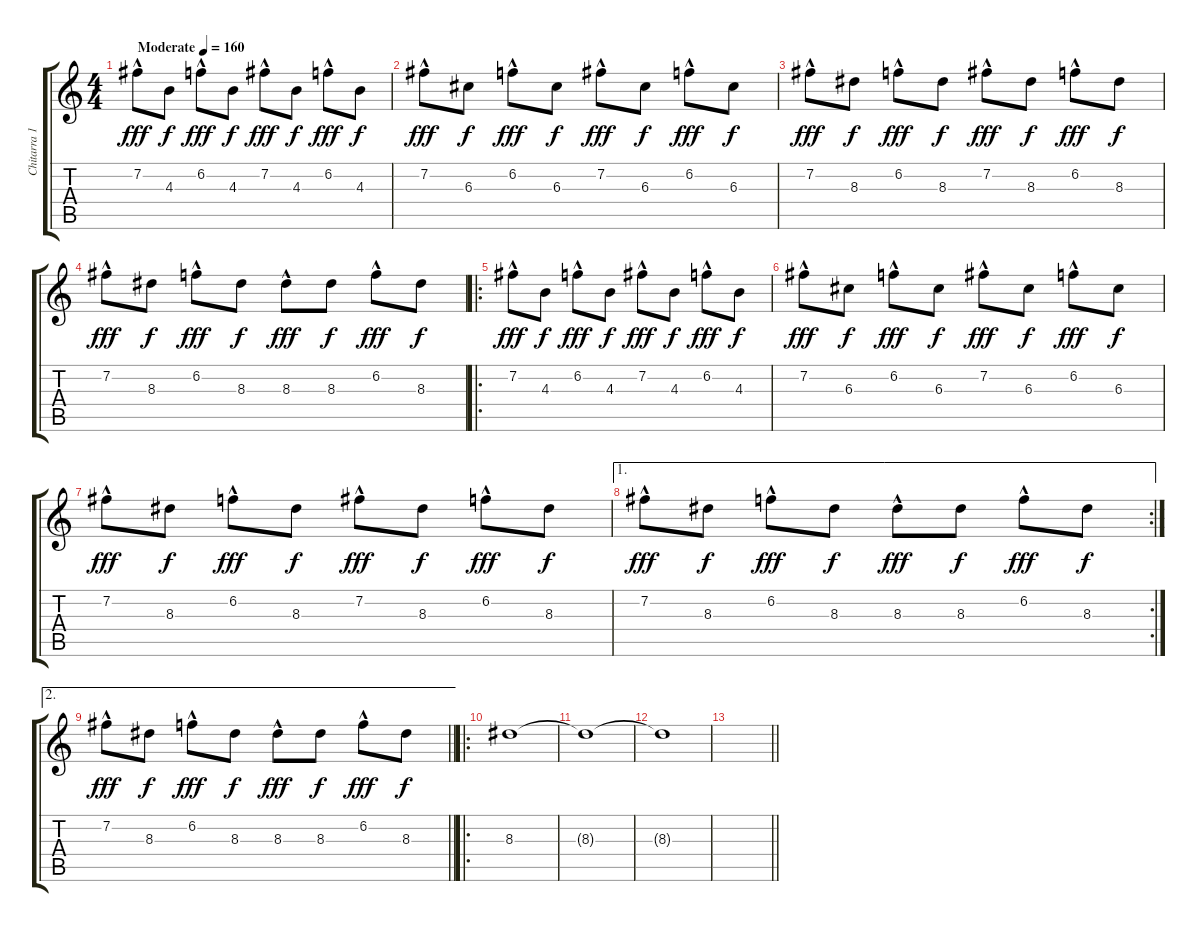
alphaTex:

\track ("Chitarra 1" "Chitarra 1") {instrument distortionguitar}
\staff {score tabs}
\tuning (E4 B3 G3 D3 A2 E2) {hide}
\ts (4 4)
\tempo (160 "Moderate")
\clef g2
\ks c
7.2{hac}.8{dy fff instrument distortionguitar} 4.3.8{dy f} 6.2{hac}.8{dy fff} 4.3.8{dy f} 7.2{hac}.8{dy fff} 4.3.8{dy f} 6.2{hac}.8{dy fff} 4.3.8{dy f} |
7.2{hac}.8{dy fff} 6.3.8{dy f} 6.2{hac}.8{dy fff} 6.3.8{dy f} 7.2{hac}.8{dy fff} 6.3.8{dy f} 6.2{hac}.8{dy fff} 6.3.8{dy f} |
7.2{hac}.8{dy fff} 8.3.8{dy f} 6.2{hac}.8{dy fff} 8.3.8{dy f} 7.2{hac}.8{dy fff} 8.3.8{dy f} 6.2{hac}.8{dy fff} 8.3.8{dy f} |
7.2{hac}.8{dy fff} 8.3.8{dy f} 6.2{hac}.8{dy fff} 8.3.8{dy f} 8.3{hac}.8{dy fff} 8.3.8{dy f} 6.2{hac}.8{dy fff} 8.3.8{dy f} |
\ro
7.2{hac}.8{dy fff} 4.3.8{dy f} 6.2{hac}.8{dy fff} 4.3.8{dy f} 7.2{hac}.8{dy fff} 4.3.8{dy f} 6.2{hac}.8{dy fff} 4.3.8{dy f} |
7.2{hac}.8{dy fff} 6.3.8{dy f} 6.2{hac}.8{dy fff} 6.3.8{dy f} 7.2{hac}.8{dy fff} 6.3.8{dy f} 6.2{hac}.8{dy fff} 6.3.8{dy f} |
7.2{hac}.8{dy fff} 8.3.8{dy f} 6.2{hac}.8{dy fff} 8.3.8{dy f} 7.2{hac}.8{dy fff} 8.3.8{dy f} 6.2{hac}.8{dy fff} 8.3.8{dy f} |
\ae 1
\rc 2
7.2{hac}.8{dy fff} 8.3.8{dy f} 6.2{hac}.8{dy fff} 8.3.8{dy f} 8.3{hac}.8{dy fff} 8.3.8{dy f} 6.2{hac}.8{dy fff} 8.3.8{dy f} |
\ae 2
\barLineRight lightlight
7.2{hac}.8{dy fff} 8.3.8{dy f} 6.2{hac}.8{dy fff} 8.3.8{dy f} 8.3{hac}.8{dy fff} 8.3.8{dy f} 6.2{hac}.8{dy fff} 8.3.8{dy f} |
\ro
8.3.1 |
8.3{t}.1 |
8.3{t}.1 |
\barLineRight lightlight
